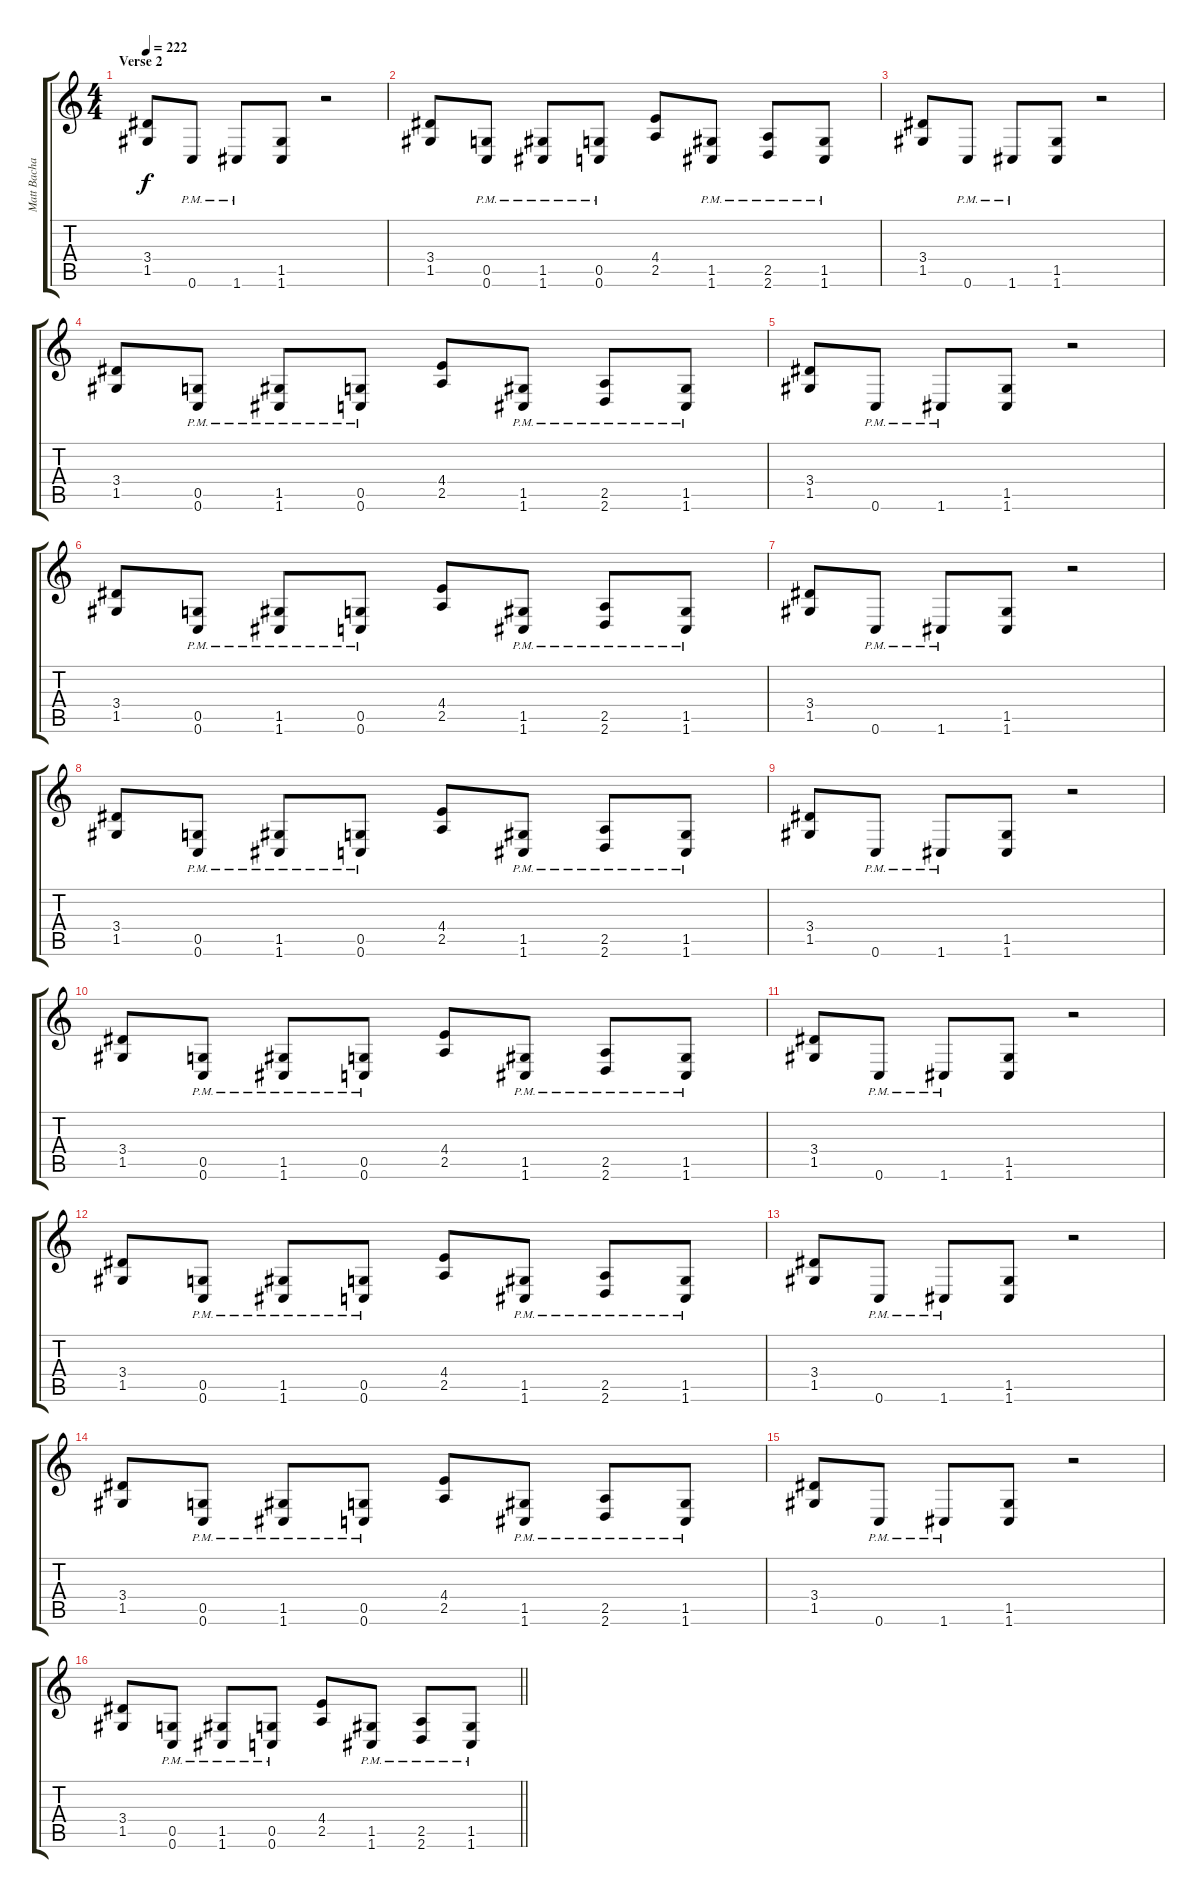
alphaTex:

\track ("Matt Bachand" "Matt Bacha") {instrument distortionguitar}
\staff {score tabs}
\tuning (D4 A3 F3 C3 G2 C2) {hide}
\ts (4 4)
\section ("" "Verse 2")
\tempo 222
\clef g2
\ks c
(3.4 1.5).8{dy f} 0.6{pm}.8 1.6{pm}.8 (1.5 1.6).8 r.2 |
(3.4 1.5).8 (0.5{pm} 0.6{pm}).8 (1.5{pm} 1.6{pm}).8 (0.5{pm} 0.6{pm}).8 (4.4 2.5).8 (1.5{pm} 1.6{pm}).8 (2.5{pm} 2.6{pm}).8 (1.5{pm} 1.6{pm}).8 |
(3.4 1.5).8 0.6{pm}.8 1.6{pm}.8 (1.5 1.6).8 r.2 |
(3.4 1.5).8 (0.5{pm} 0.6{pm}).8 (1.5{pm} 1.6{pm}).8 (0.5{pm} 0.6{pm}).8 (4.4 2.5).8 (1.5{pm} 1.6{pm}).8 (2.5{pm} 2.6{pm}).8 (1.5{pm} 1.6{pm}).8 |
(3.4 1.5).8 0.6{pm}.8 1.6{pm}.8 (1.5 1.6).8 r.2 |
(3.4 1.5).8 (0.5{pm} 0.6{pm}).8 (1.5{pm} 1.6{pm}).8 (0.5{pm} 0.6{pm}).8 (4.4 2.5).8 (1.5{pm} 1.6{pm}).8 (2.5{pm} 2.6{pm}).8 (1.5{pm} 1.6{pm}).8 |
(3.4 1.5).8 0.6{pm}.8 1.6{pm}.8 (1.5 1.6).8 r.2 |
(3.4 1.5).8 (0.5{pm} 0.6{pm}).8 (1.5{pm} 1.6{pm}).8 (0.5{pm} 0.6{pm}).8 (4.4 2.5).8 (1.5{pm} 1.6{pm}).8 (2.5{pm} 2.6{pm}).8 (1.5{pm} 1.6{pm}).8 |
(3.4 1.5).8 0.6{pm}.8 1.6{pm}.8 (1.5 1.6).8 r.2 |
(3.4 1.5).8 (0.5{pm} 0.6{pm}).8 (1.5{pm} 1.6{pm}).8 (0.5{pm} 0.6{pm}).8 (4.4 2.5).8 (1.5{pm} 1.6{pm}).8 (2.5{pm} 2.6{pm}).8 (1.5{pm} 1.6{pm}).8 |
(3.4 1.5).8 0.6{pm}.8 1.6{pm}.8 (1.5 1.6).8 r.2 |
(3.4 1.5).8 (0.5{pm} 0.6{pm}).8 (1.5{pm} 1.6{pm}).8 (0.5{pm} 0.6{pm}).8 (4.4 2.5).8 (1.5{pm} 1.6{pm}).8 (2.5{pm} 2.6{pm}).8 (1.5{pm} 1.6{pm}).8 |
(3.4 1.5).8 0.6{pm}.8 1.6{pm}.8 (1.5 1.6).8 r.2 |
(3.4 1.5).8 (0.5{pm} 0.6{pm}).8 (1.5{pm} 1.6{pm}).8 (0.5{pm} 0.6{pm}).8 (4.4 2.5).8 (1.5{pm} 1.6{pm}).8 (2.5{pm} 2.6{pm}).8 (1.5{pm} 1.6{pm}).8 |
(3.4 1.5).8 0.6{pm}.8 1.6{pm}.8 (1.5 1.6).8 r.2 |
\barLineRight lightlight
(3.4 1.5).8 (0.5{pm} 0.6{pm}).8 (1.5{pm} 1.6{pm}).8 (0.5{pm} 0.6{pm}).8 (4.4 2.5).8 (1.5{pm} 1.6{pm}).8 (2.5{pm} 2.6{pm}).8 (1.5{pm} 1.6{pm}).8
